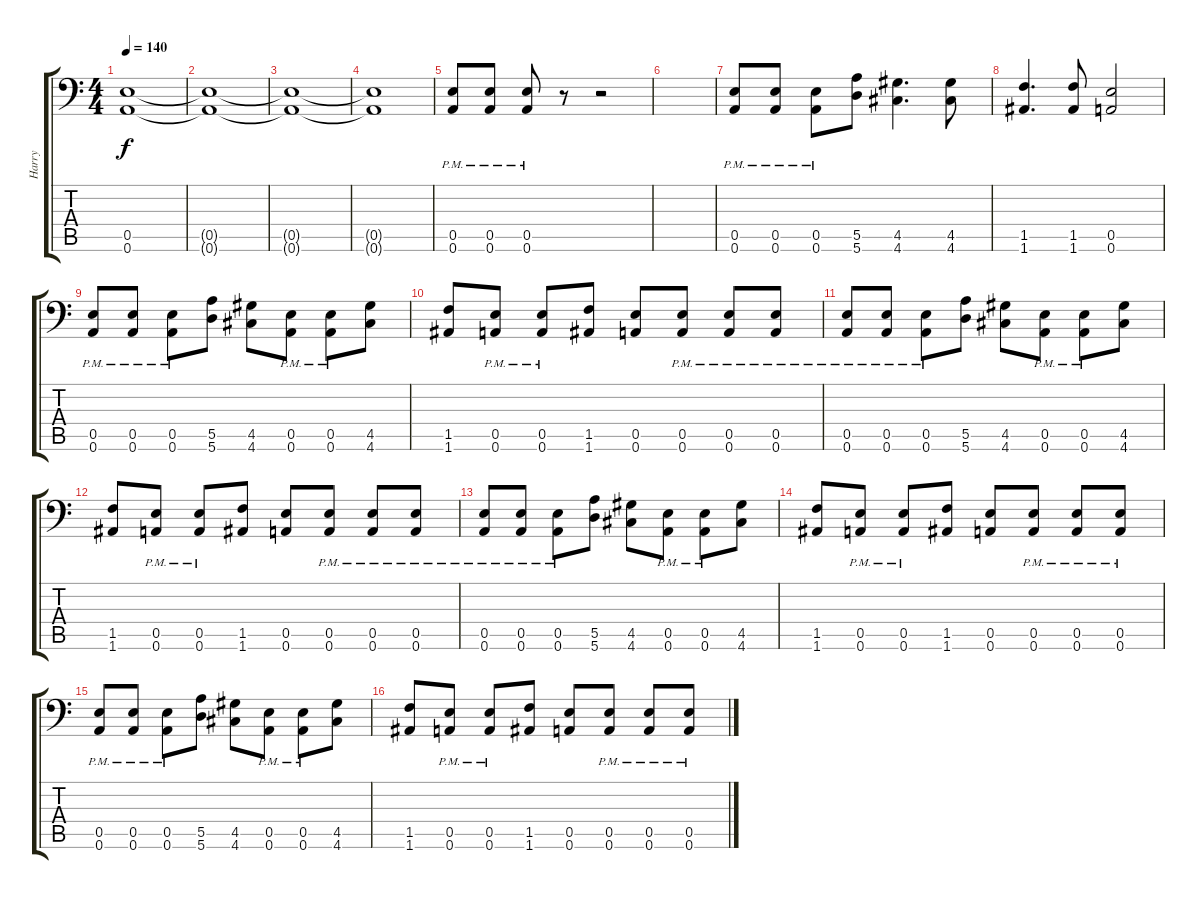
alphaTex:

\track ("Harry" "Harry") {instrument distortionguitar}
\staff {score tabs}
\tuning (B3 Gb3 D3 A2 E2 A1) {hide}
\ts (4 4)
\tempo 140
\clef f4
\ks c
(0.5 0.6).1{dy f} |
(0.5{t} 0.6{t}).1 |
(0.5{t} 0.6{t}).1 |
(0.5{t} 0.6{t}).1 |
(0.5{pm} 0.6{pm}).8 (0.5{pm} 0.6{pm}).8 (0.5{pm} 0.6{pm}).8 r.8 r.2 |
|
(0.5{pm} 0.6{pm}).8 (0.5{pm} 0.6{pm}).8 (0.5{pm} 0.6{pm}).8 (5.5 5.6).8 (4.5 4.6).4{d} (4.5 4.6).8 |
(1.5 1.6).4{d} (1.5 1.6).8 (0.5 0.6).2 |
(0.5{pm} 0.6{pm}).8 (0.5{pm} 0.6{pm}).8 (0.5{pm} 0.6{pm}).8 (5.5 5.6).8 (4.5 4.6).8 (0.5{pm} 0.6{pm}).8 (0.5{pm} 0.6{pm}).8 (4.5 4.6).8 |
(1.5 1.6).8 (0.5{pm} 0.6{pm}).8 (0.5{pm} 0.6{pm}).8 (1.5 1.6).8 (0.5 0.6).8 (0.5{pm} 0.6{pm}).8 (0.5{pm} 0.6{pm}).8 (0.5{pm} 0.6{pm}).8 |
(0.5{pm} 0.6{pm}).8 (0.5{pm} 0.6{pm}).8 (0.5{pm} 0.6{pm}).8 (5.5 5.6).8 (4.5 4.6).8 (0.5{pm} 0.6{pm}).8 (0.5{pm} 0.6{pm}).8 (4.5 4.6).8 |
(1.5 1.6).8 (0.5{pm} 0.6{pm}).8 (0.5{pm} 0.6{pm}).8 (1.5 1.6).8 (0.5 0.6).8 (0.5{pm} 0.6{pm}).8 (0.5{pm} 0.6{pm}).8 (0.5{pm} 0.6{pm}).8 |
(0.5{pm} 0.6{pm}).8 (0.5{pm} 0.6{pm}).8 (0.5{pm} 0.6{pm}).8 (5.5 5.6).8 (4.5 4.6).8 (0.5{pm} 0.6{pm}).8 (0.5{pm} 0.6{pm}).8 (4.5 4.6).8 |
(1.5 1.6).8 (0.5{pm} 0.6{pm}).8 (0.5{pm} 0.6{pm}).8 (1.5 1.6).8 (0.5 0.6).8 (0.5{pm} 0.6{pm}).8 (0.5{pm} 0.6{pm}).8 (0.5{pm} 0.6{pm}).8 |
(0.5{pm} 0.6{pm}).8 (0.5{pm} 0.6{pm}).8 (0.5{pm} 0.6{pm}).8 (5.5 5.6).8 (4.5 4.6).8 (0.5{pm} 0.6{pm}).8 (0.5{pm} 0.6{pm}).8 (4.5 4.6).8 |
(1.5 1.6).8 (0.5{pm} 0.6{pm}).8 (0.5{pm} 0.6{pm}).8 (1.5 1.6).8 (0.5 0.6).8 (0.5{pm} 0.6{pm}).8 (0.5{pm} 0.6{pm}).8 (0.5{pm} 0.6{pm}).8
